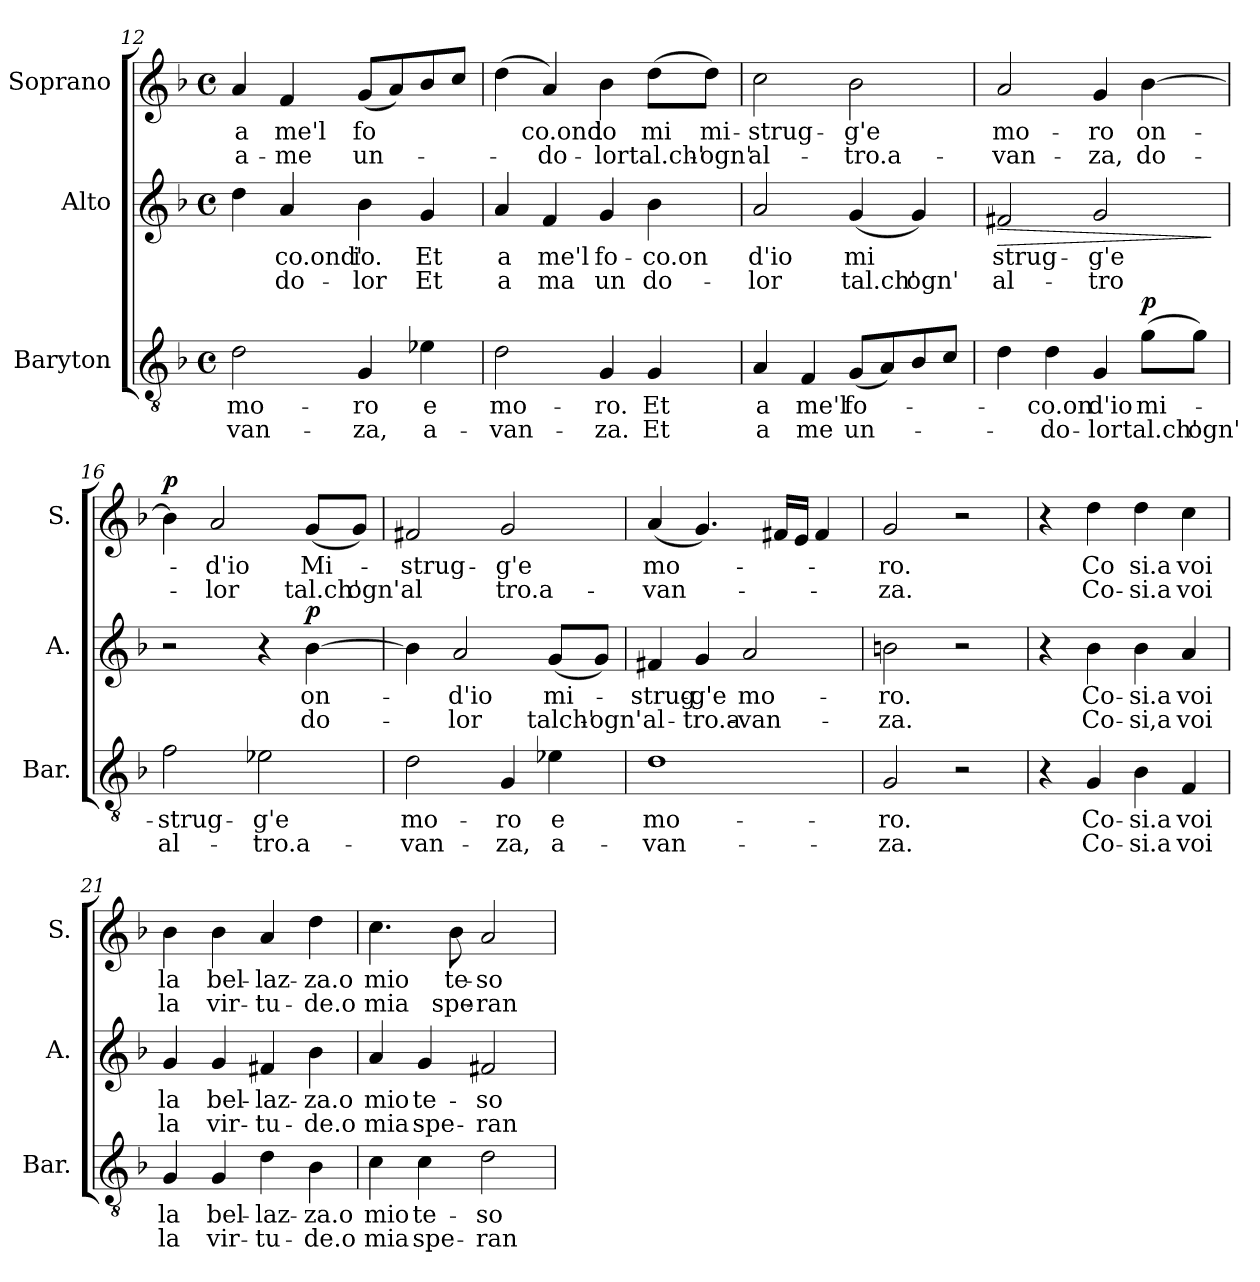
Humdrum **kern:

**kern	**text	**text	**dynam	**kern	**text	**text	**dynam	**kern	**text	**text	**dynam
*part3	*part3	*part3	*part3	*part2	*part2	*part2	*part2	*part1	*part1	*part1	*part1
*staff3	*staff3	*staff3	*staff3	*staff2	*staff2	*staff2	*staff2	*staff1	*staff1	*staff1	*staff1
*I"Baryton	*	*	*	*I"Alto	*	*	*	*I"Soprano	*	*	*
*I'Bar.	*	*	*	*I'A.	*	*	*	*I'S.	*	*	*
*clefGv2	*	*	*	*clefG2	*	*	*	*clefG2	*	*	*
*k[b-]	*	*	*	*k[b-]	*	*	*	*k[b-]	*	*	*
*M4/4	*	*	*	*M4/4	*	*	*	*M4/4	*	*	*
*met(c)	*	*	*	*met(c)	*	*	*	*met(c)	*	*	*
=12	=12	=12	=12	=12	=12	=12	=12	=12	=12	=12	=12
2d\	mo-	van-	.	4dd\	.	.	.	4a/	a	a-	.
.	.	.	.	4a/	-co.ond'	-do-	.	4f/	me'l	-me	.
4G/	-ro	-za,	.	4b-\	io.	-lor	.	(>8g/L	fo	un-	.
.	.	.	.	.	.	.	.	8a/)	.	.	.
4e-X\	e	a-	.	4g/	Et	Et	.	8b-/	.	.	.
.	.	.	.	.	.	.	.	8cc/J	.	.	.
!!LO:PB:g=z
=13	=13	=13	=13	=13	=13	=13	=13	=13	=13	=13	=13
2d\	mo-	-van-	.	4a/	a	a	.	(4dd\	.	.	.
.	.	.	.	4f/	me'l	ma	.	4a/)	co.ond	-do-	.
4G/	-ro.	-za.	.	4g/	fo-	un	.	4b-\	io	-lor	.
4G/	Et	Et	.	4b-\	-co.on	do-	.	(8dd\L	mi	tal.ch'-	.
.	.	.	.	.	.	.	.	8dd\J)	mi-	-ogn'	.
=14	=14	=14	=14	=14	=14	=14	=14	=14	=14	=14	=14
4A/	a	a	.	2a/	d'io	-lor	.	2cc\	-strug-	al-	.
4F/	me'l	me	.	.	.	.	.	.	.	.	.
(>8G/L	fo-	un-	.	(4g/	mi	tal.ch'	.	2b-\	-g'e	-tro.a-	.
8A/)	.	.	.	.	.	.	.	.	.	.	.
8B-/	.	.	.	4g/)	.	ogn'	.	.	.	.	.
8c/J	.	.	.	.	.	.	.	.	.	.	.
=15	=15	=15	=15	=15	=15	=15	=15	=15	=15	=15	=15
!	!	!	!	!	!	!	!LO:HP:b	!	!	!	!
4d\	.	.	.	2f#X/	strug-	al-	>	2a/	mo-	-van-	.
4d\	-co.on	-do-	.	.	.	.	.	.	.	.	.
4G/	d'io	-lor	.	2g/	-g'e	-tro	.	4g/	-ro	-za,	.
!	!	!	!LO:DY:a	!	!	!	!	!	!	!	!
(8g\L	mi-	tal.ch'	p	.	.	.	.	[4b-\	on-	do-	.
8g\J)	.	ogn'	.	.	.	.	.	.	.	.	.
.	.	.	.	.	.	.	]	.	.	.	.
!!LO:LB:g=z
=16	=16	=16	=16	=16	=16	=16	=16	=16	=16	=16	=16
!	!	!	!	!	!	!	!	!	!	!	!LO:DY:a
2f\	-strug-	al-	.	2r	.	.	.	4b-\]	.	.	p
.	.	.	.	.	.	.	.	2a/	-d'io	-lor	.
2e-X\	-g'e	-tro.a-	.	4r	.	.	.	.	.	.	.
!	!	!	!	!	!	!	!LO:DY:a	!	!	!	!
.	.	.	.	[4b-\	on-	do-	p	(8g/L	Mi-	tal.ch'	.
.	.	.	.	.	.	.	.	8g/J)	.	ogn'	.
=17	=17	=17	=17	=17	=17	=17	=17	=17	=17	=17	=17
2d\	mo-	-van-	.	4b-\]	.	.	.	2f#X/	-strug-	al	.
.	.	.	.	2a/	-d'io	-lor	.	.	.	.	.
4G/	-ro	-za,	.	.	.	.	.	2g/	-g'e	tro.a-	.
4e-X\	e	a-	.	(8g/L	mi-	talch'-	.	.	.	.	.
.	.	.	.	8g/J)	.	-ogn'	.	.	.	.	.
=18	=18	=18	=18	=18	=18	=18	=18	=18	=18	=18	=18
1d	mo-	-van-	.	4f#X/	-strug-	al-	.	(>4a/	mo-	-van-	.
.	.	.	.	4g/	-g'e	-tro.a-	.	4.g/)	.	.	.
.	.	.	.	2a/	mo-	-van-	.	.	.	.	.
.	.	.	.	.	.	.	.	16f#X/LL	.	.	.
.	.	.	.	.	.	.	.	16e/JJ	.	.	.
.	.	.	.	.	.	.	.	4f#/	.	.	.
=19	=19	=19	=19	=19	=19	=19	=19	=19	=19	=19	=19
2G/	-ro.	-za.	.	2bn\	-ro.	-za.	.	2g/	-ro.	-za.	.
2r	.	.	.	2r	.	.	.	2r	.	.	.
!!LO:LB:g=z
=20	=20	=20	=20	=20	=20	=20	=20	=20	=20	=20	=20
4r	.	.	.	4r	.	.	.	4r	.	.	.
4G/	Co-	Co-	.	4b-\	Co-	Co-	.	4dd\	Co	Co-	.
4B-\	-si.a	-si.a	.	4b-\	-si.a	-si,a	.	4dd\	si.a	-si.a	.
4F/	voi	voi	.	4a/	voi	voi	.	4cc\	voi	voi	.
=21	=21	=21	=21	=21	=21	=21	=21	=21	=21	=21	=21
4G/	la	la	.	4g/	la	la	.	4b-\	la	la	.
4G/	bel-	vir-	.	4g/	bel-	vir-	.	4b-\	bel-	vir-	.
4d\	-laz-	-tu-	.	4f#X/	-laz-	-tu-	.	4a/	-laz-	-tu-	.
4B-\	-za.o	-de.o	.	4b-\	-za.o	-de.o	.	4dd\	-za.o	-de.o	.
=22	=22	=22	=22	=22	=22	=22	=22	=22	=22	=22	=22
4c\	mio	mia	.	4a/	mio	mia	.	4.cc\	mio	mia	.
4c\	te-	spe-	.	4g/	te-	spe-	.	.	.	.	.
.	.	.	.	.	.	.	.	8b-\	te-	spe-	.
2d\	-so-	-ran-	.	2f#X/	-so-	-ran-	.	2a/	-so-	-ran-	.
=	=	=	=	=	=	=	=	=	=	=	=
*-	*-	*-	*-	*-	*-	*-	*-	*-	*-	*-	*-
